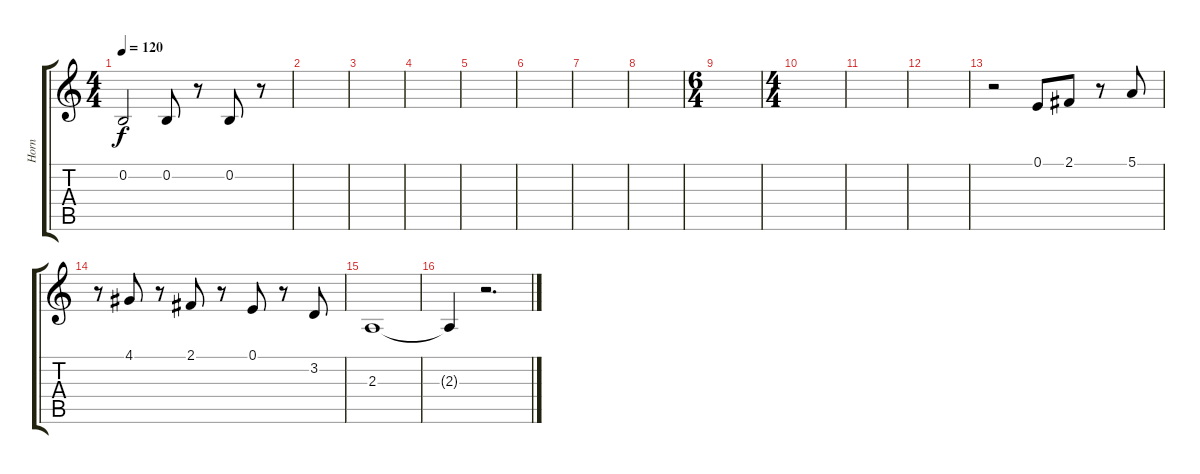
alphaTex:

\track ("Horn" "Horn") {instrument frenchhorn}
\staff {score tabs}
\tuning (E4 B3 G3 D3 A2 E2) {hide}
\ts (4 4)
\tempo 120
\clef g2
\ks c
0.2.2{dy f} 0.2.8 r.8 0.2.8 r.8 |
|
|
|
|
|
|
|
\ts (6 4)
|
\ts (4 4)
|
|
|
r.2 0.1.8 2.1.8 r.8 5.1.8 |
r.8 4.1.8 r.8 2.1.8 r.8 0.1.8 r.8 3.2.8 |
2.3.1 |
2.3{t}.4 r.2{d}
